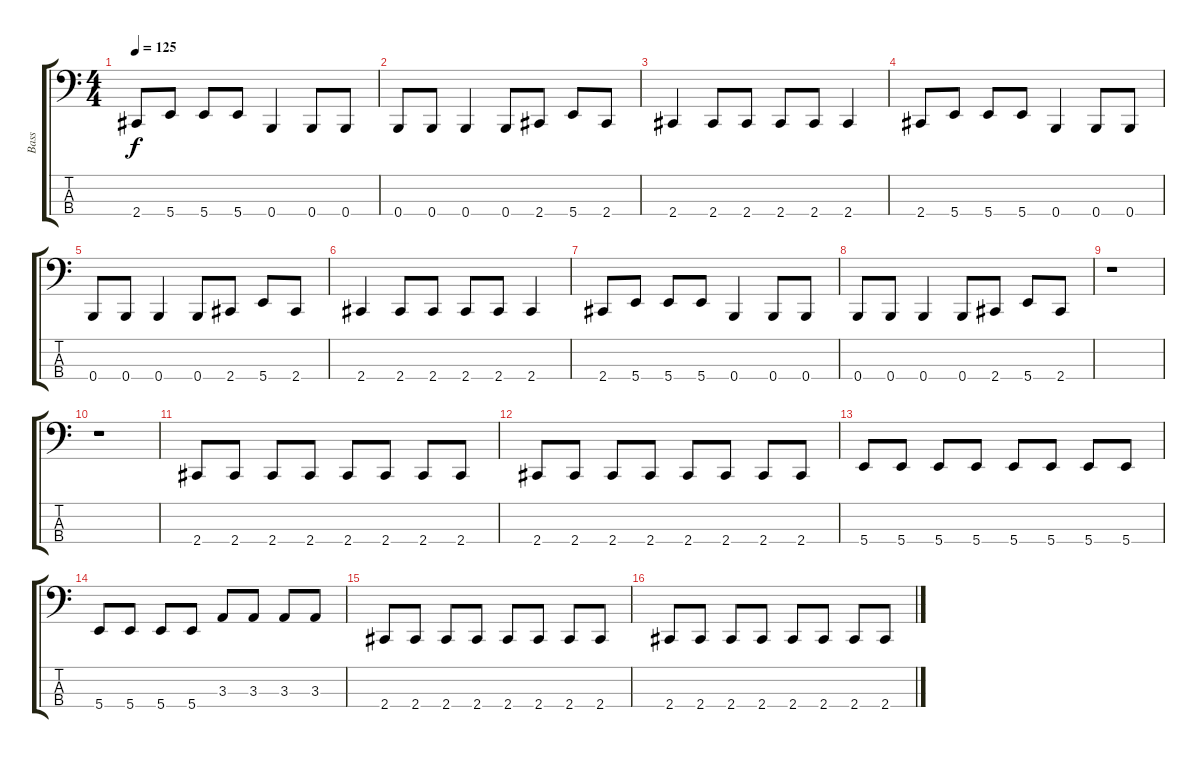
\track ("Bass" "Bass") {instrument electricbassfinger}
\staff {score tabs}
\tuning (Db2 B1 Gb1 B0) {hide}
\ts (4 4)
\tempo 125
\clef f4
\ks c
2.4.8{dy f} 5.4.8 5.4.8 5.4.8 0.4.4 0.4.8 0.4.8 |
0.4.8 0.4.8 0.4.4 0.4.8 2.4.8 5.4.8 2.4.8 |
2.4.4 2.4.8 2.4.8 2.4.8 2.4.8 2.4.4 |
2.4.8 5.4.8 5.4.8 5.4.8 0.4.4 0.4.8 0.4.8 |
0.4.8 0.4.8 0.4.4 0.4.8 2.4.8 5.4.8 2.4.8 |
2.4.4 2.4.8 2.4.8 2.4.8 2.4.8 2.4.4 |
2.4.8 5.4.8 5.4.8 5.4.8 0.4.4 0.4.8 0.4.8 |
0.4.8 0.4.8 0.4.4 0.4.8 2.4.8 5.4.8 2.4.8 |
r.1 |
r.1 |
2.4.8 2.4.8 2.4.8 2.4.8 2.4.8 2.4.8 2.4.8 2.4.8 |
2.4.8 2.4.8 2.4.8 2.4.8 2.4.8 2.4.8 2.4.8 2.4.8 |
5.4.8 5.4.8 5.4.8 5.4.8 5.4.8 5.4.8 5.4.8 5.4.8 |
5.4.8 5.4.8 5.4.8 5.4.8 3.3.8 3.3.8 3.3.8 3.3.8 |
2.4.8 2.4.8 2.4.8 2.4.8 2.4.8 2.4.8 2.4.8 2.4.8 |
2.4.8 2.4.8 2.4.8 2.4.8 2.4.8 2.4.8 2.4.8 2.4.8
